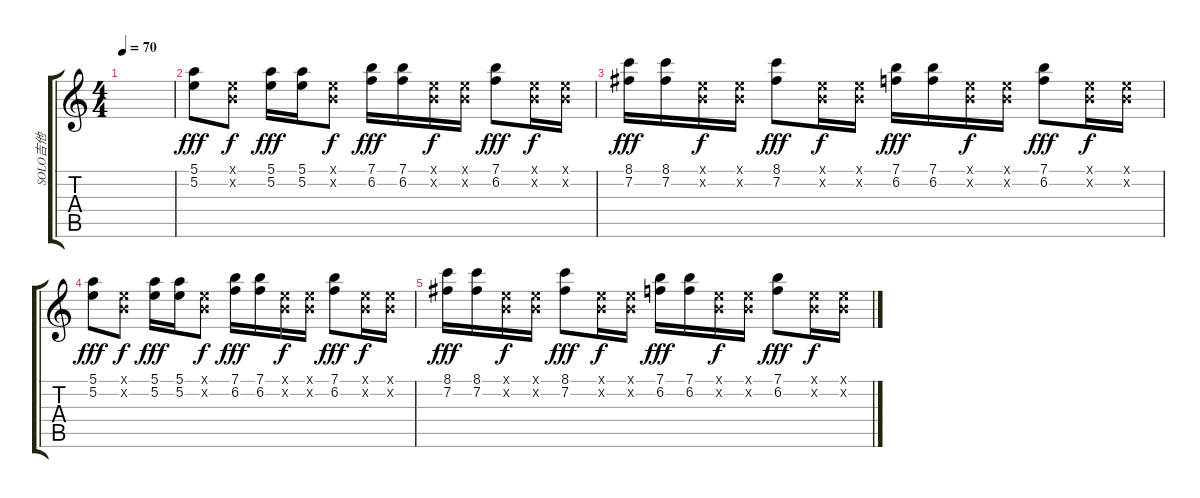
\track ("SOLO吉他" "SOLO吉他") {instrument electricguitarclean}
\staff {score tabs}
\tuning (E4 B3 G3 D3 A2 E2) {hide}
\ts (4 4)
\tempo 70
\clef g2
\ks c
|
(5.1 5.2).8{dy fff volume 10 instrument overdrivenguitar} (0.1{x} 0.2{x}).8{dy f} (5.1 5.2).16{dy fff} (5.1 5.2).16 (0.1{x} 0.2{x}).8{dy f} (7.1 6.2).16{dy fff} (7.1 6.2).16 (0.1{x} 0.2{x}).16{dy f} (0.1{x} 0.2{x}).16 (7.1 6.2).8{dy fff} (0.1{x} 0.2{x}).16{dy f} (0.1{x} 0.2{x}).16 |
(8.1 7.2).16{dy fff} (8.1 7.2).16 (0.1{x} 0.2{x}).16{dy f} (0.1{x} 0.2{x}).16 (8.1 7.2).8{dy fff} (0.1{x} 0.2{x}).16{dy f} (0.1{x} 0.2{x}).16 (7.1 6.2).16{dy fff} (7.1 6.2).16 (0.1{x} 0.2{x}).16{dy f} (0.1{x} 0.2{x}).16 (7.1 6.2).8{dy fff} (0.1{x} 0.2{x}).16{dy f} (0.1{x} 0.2{x}).16 |
(5.1 5.2).8{dy fff} (0.1{x} 0.2{x}).8{dy f} (5.1 5.2).16{dy fff} (5.1 5.2).16 (0.1{x} 0.2{x}).8{dy f} (7.1 6.2).16{dy fff} (7.1 6.2).16 (0.1{x} 0.2{x}).16{dy f} (0.1{x} 0.2{x}).16 (7.1 6.2).8{dy fff} (0.1{x} 0.2{x}).16{dy f} (0.1{x} 0.2{x}).16 |
(8.1 7.2).16{dy fff} (8.1 7.2).16 (0.1{x} 0.2{x}).16{dy f} (0.1{x} 0.2{x}).16 (8.1 7.2).8{dy fff} (0.1{x} 0.2{x}).16{dy f} (0.1{x} 0.2{x}).16 (7.1 6.2).16{dy fff} (7.1 6.2).16 (0.1{x} 0.2{x}).16{dy f} (0.1{x} 0.2{x}).16 (7.1 6.2).8{dy fff} (0.1{x} 0.2{x}).16{dy f} (0.1{x} 0.2{x}).16
